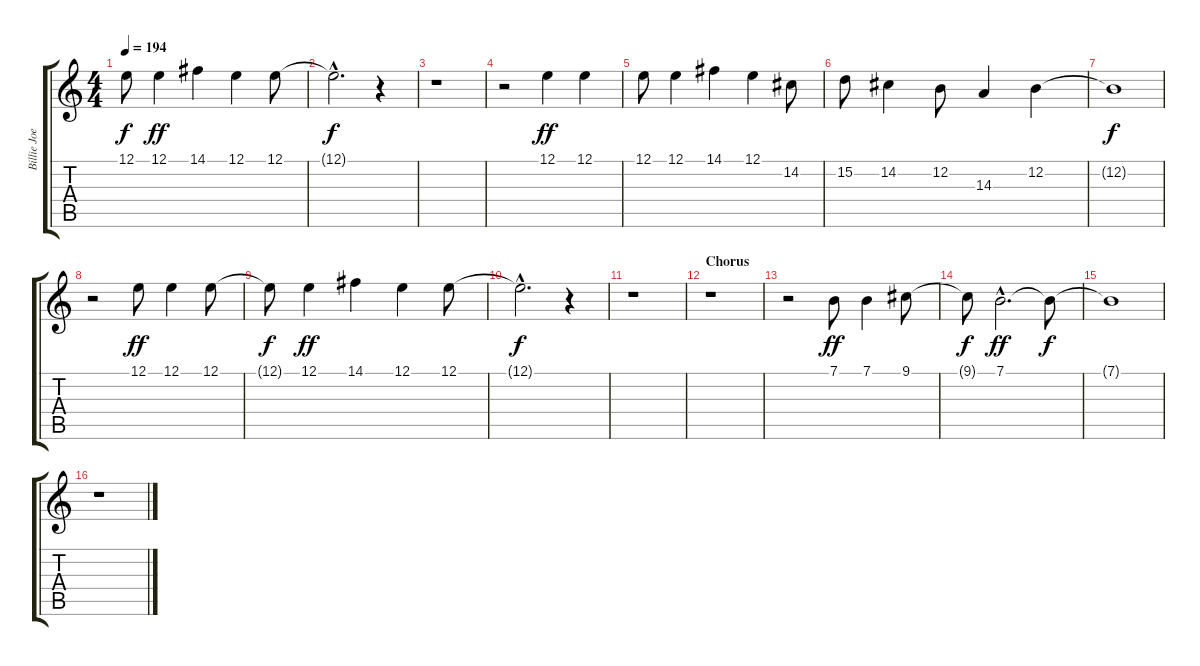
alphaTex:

\track ("Billie Joe (Vocals)" "Billie Joe") {instrument englishhorn}
\staff {score tabs}
\tuning (E4 B3 G3 D3 A2 E2) {hide}
\ts (4 4)
\tempo 194
\clef g2
\ks c
12.1{t}.8{dy f} 12.1.4{dy ff} 14.1.4 12.1.4 12.1.8 |
12.1{hac t}.2{d dy f} r.4 |
r.1 |
r.2 12.1.4{dy ff} 12.1.4 |
12.1.8 12.1.4 14.1.4 12.1.4 14.2.8 |
15.2.8 14.2.4 12.2.8 14.3.4 12.2.4 |
12.2{t}.1{dy f} |
r.2 12.1.8{dy ff} 12.1.4 12.1.8 |
12.1{t}.8{dy f} 12.1.4{dy ff} 14.1.4 12.1.4 12.1.8 |
12.1{hac t}.2{d dy f} r.4 |
r.1 |
\section ("" "Chorus")
r.1 |
r.2 7.1.8{dy ff} 7.1.4 9.1.8 |
9.1{t}.8{dy f} 7.1{hac}.2{d dy ff} 7.1{t}.8{dy f} |
7.1{t}.1 |
r.1
